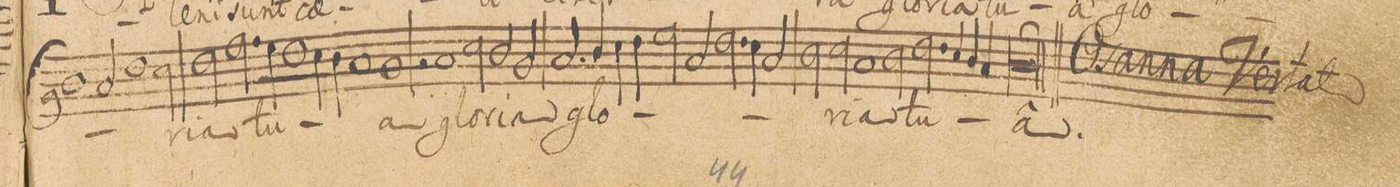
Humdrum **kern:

**kern	**text
*I"CANTVS.	*
*clefG2	*
*k[]	*
*met(C|)	*
*M2/1	*
1b	.
=49-	=49-
2a/	.
1dd	.
2cc\	-ri-
=50-	=50-
2dd\	-a
2.ff\	tu-
4ee\	.
1dd\	.
=51-	=51-
4cc\	.
4b\	.
1a	.
=52-	=52-
1g	-a
2ra	.
1a/	glo-
=53-	=53-
2cc\	.
2b/	-ri-
2g/	-a
=54-	=54-
2.a/	glo-
4b/	.
4cc\	.
4dd\	.
2ee\	.
=55-	=55-
2a/	.
2.dd\	.
4cc\	.
2a/	.
=56-	=56-
2b\	.
2cc\	.
1a	-ri-
=57-	=57-
2b\	-a
2.dd\	tu-
4cc/	.
4b/	.
4a/	.
=58-	=58-
0bl;	-â.
=59||	=59||
*>C	*
*M2/1	*
*met(C|)	*
*-	*-
